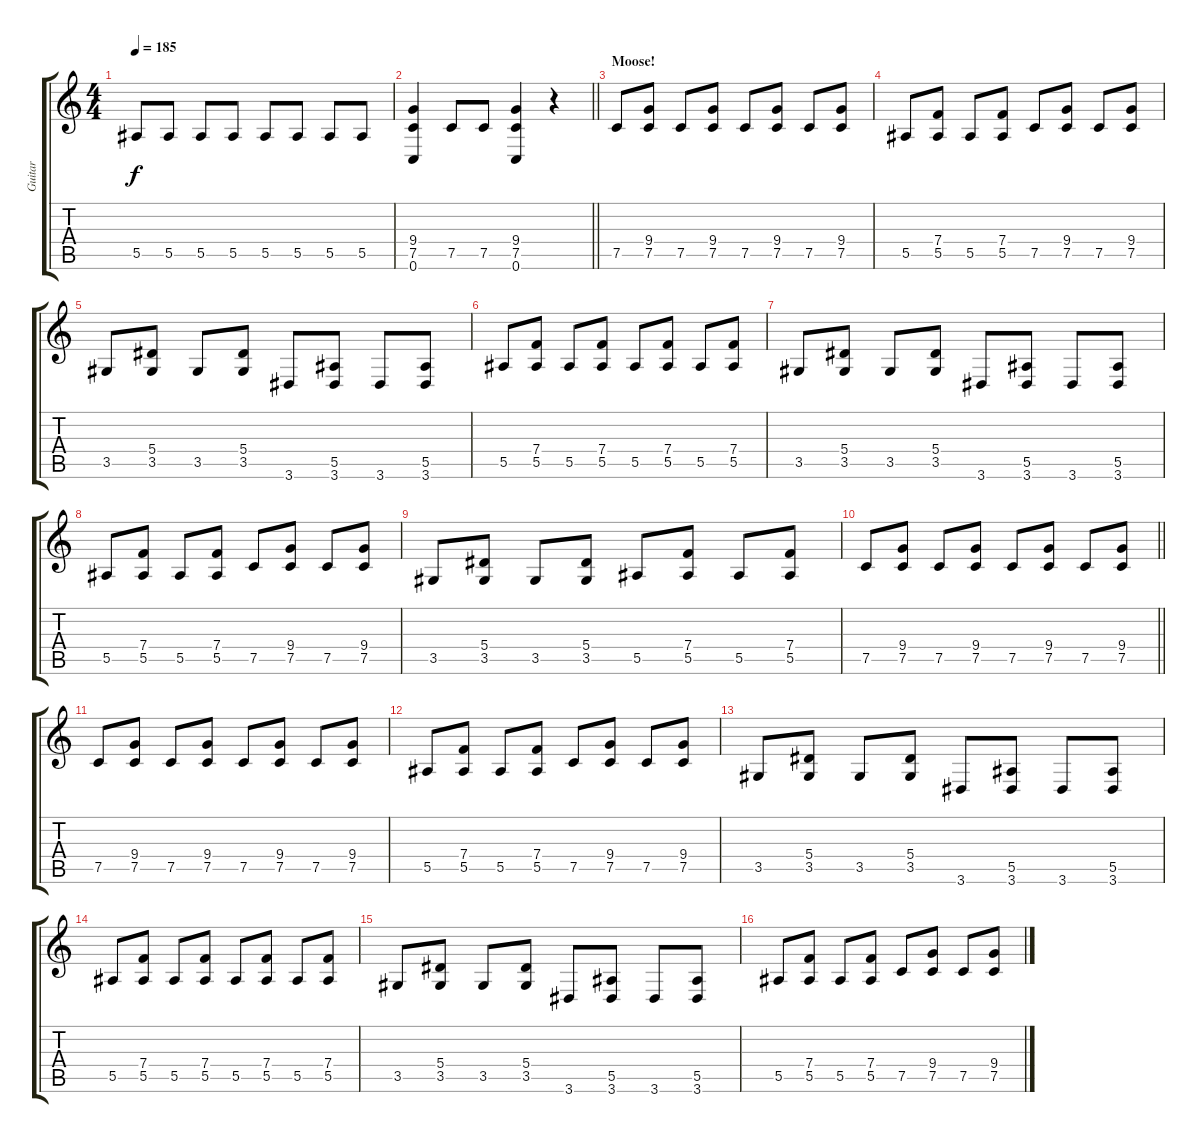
\track ("Guitar" "Guitar") {instrument distortionguitar}
\staff {score tabs}
\tuning (C4 G3 Eb3 Bb2 F2 C2) {hide}
\ts (4 4)
\tempo 185
\clef g2
\ks c
5.5.8{dy f} 5.5.8 5.5.8 5.5.8 5.5.8 5.5.8 5.5.8 5.5.8 |
\barLineRight lightlight
(9.4 7.5 0.6).4 7.5.8 7.5.8 (9.4 7.5 0.6).4 r.4 |
\section ("" "Moose!")
7.5.8 (9.4 7.5).8 7.5.8 (9.4 7.5).8 7.5.8 (9.4 7.5).8 7.5.8 (9.4 7.5).8 |
5.5.8 (7.4 5.5).8 5.5.8 (7.4 5.5).8 7.5.8 (9.4 7.5).8 7.5.8 (9.4 7.5).8 |
3.5.8 (5.4 3.5).8 3.5.8 (5.4 3.5).8 3.6.8 (5.5 3.6).8 3.6.8 (5.5 3.6).8 |
5.5.8 (7.4 5.5).8 5.5.8 (7.4 5.5).8 5.5.8 (7.4 5.5).8 5.5.8 (7.4 5.5).8 |
3.5.8 (5.4 3.5).8 3.5.8 (5.4 3.5).8 3.6.8 (5.5 3.6).8 3.6.8 (5.5 3.6).8 |
5.5.8 (7.4 5.5).8 5.5.8 (7.4 5.5).8 7.5.8 (9.4 7.5).8 7.5.8 (9.4 7.5).8 |
3.5.8 (5.4 3.5).8 3.5.8 (5.4 3.5).8 5.5.8 (7.4 5.5).8 5.5.8 (7.4 5.5).8 |
\barLineRight lightlight
7.5.8 (9.4 7.5).8 7.5.8 (9.4 7.5).8 7.5.8 (9.4 7.5).8 7.5.8 (9.4 7.5).8 |
7.5.8 (9.4 7.5).8 7.5.8 (9.4 7.5).8 7.5.8 (9.4 7.5).8 7.5.8 (9.4 7.5).8 |
5.5.8 (7.4 5.5).8 5.5.8 (7.4 5.5).8 7.5.8 (9.4 7.5).8 7.5.8 (9.4 7.5).8 |
3.5.8 (5.4 3.5).8 3.5.8 (5.4 3.5).8 3.6.8 (5.5 3.6).8 3.6.8 (5.5 3.6).8 |
5.5.8 (7.4 5.5).8 5.5.8 (7.4 5.5).8 5.5.8 (7.4 5.5).8 5.5.8 (7.4 5.5).8 |
3.5.8 (5.4 3.5).8 3.5.8 (5.4 3.5).8 3.6.8 (5.5 3.6).8 3.6.8 (5.5 3.6).8 |
5.5.8 (7.4 5.5).8 5.5.8 (7.4 5.5).8 7.5.8 (9.4 7.5).8 7.5.8 (9.4 7.5).8
